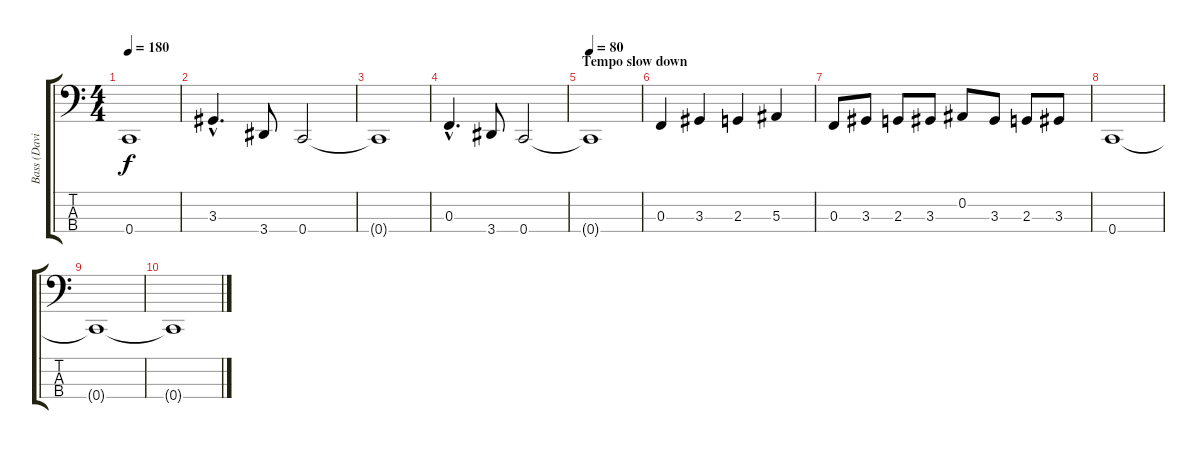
\track ("Bass (David)" "Bass (Davi") {instrument electricbassfinger}
\staff {score tabs}
\tuning (Eb2 Bb1 F1 C1) {hide}
\ts (4 4)
\tempo 180
\clef f4
\ks c
0.4{t}.1{dy f} |
3.3{hac}.4{d} 3.4.8 0.4.2 |
0.4{t}.1 |
0.3{hac}.4{d} 3.4.8 0.4.2 |
\section ("" "Tempo slow down")
\tempo 80
0.4{t}.1 |
0.3.4 3.3.4 2.3.4 5.3.4 |
0.3.8 3.3.8 2.3.8 3.3.8 0.2.8 3.3.8 2.3.8 3.3.8 |
0.4.1 |
0.4{t}.1 |
0.4{t}.1
